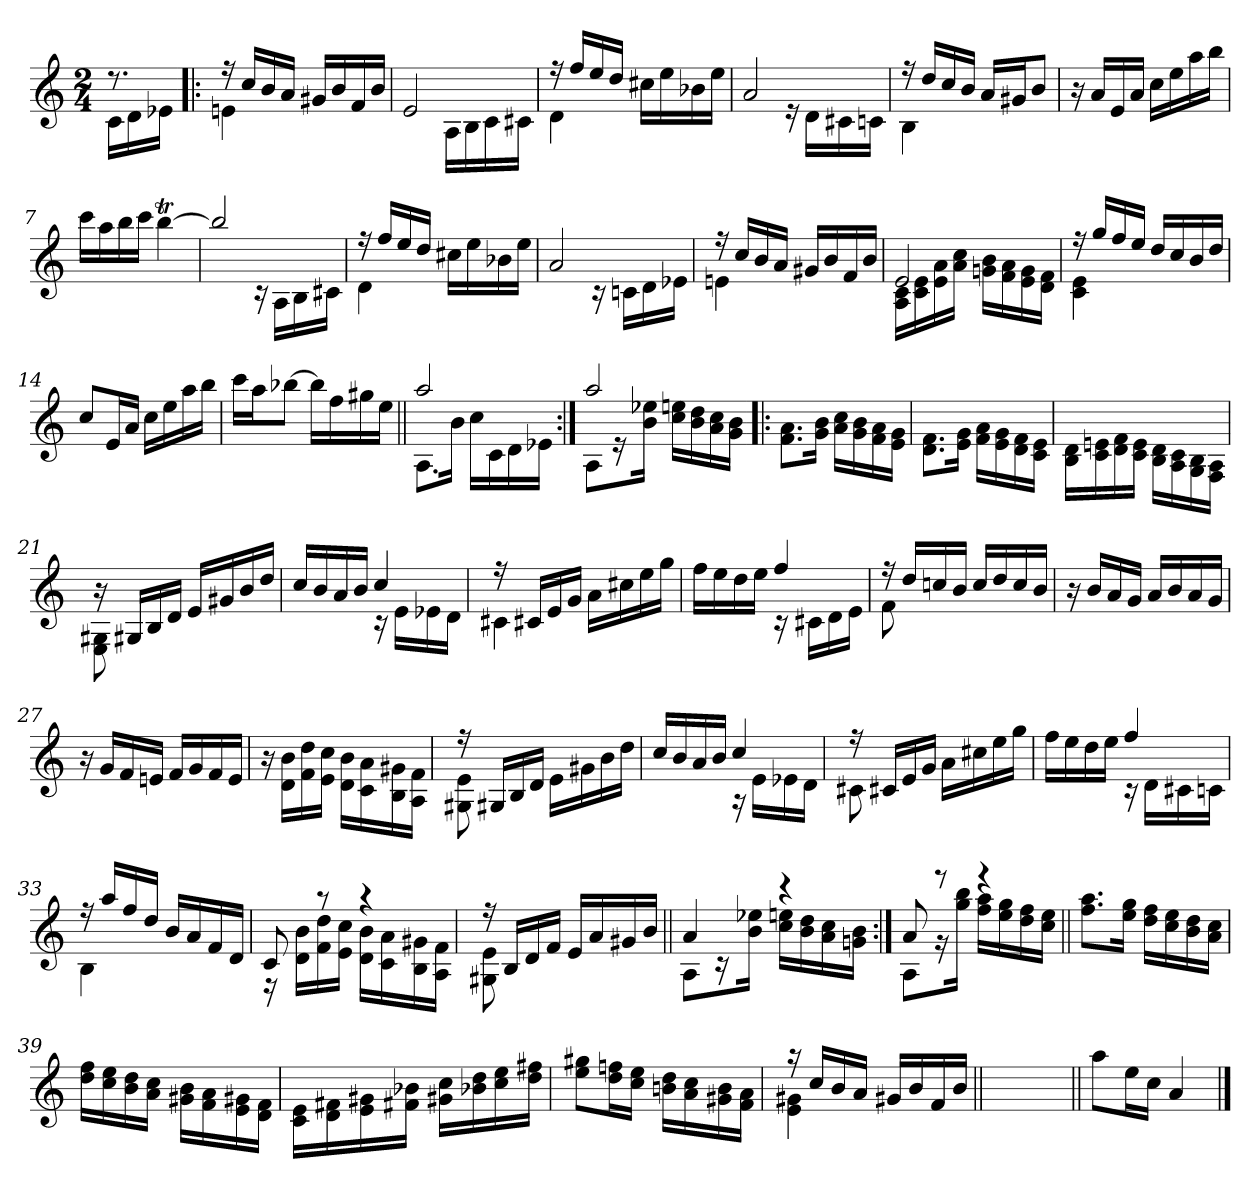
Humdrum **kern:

**kern
*part1
*staff1
*clefG2
*k[]
*a:
*M2/4
=
*^
8.r	16c!\LL
.	16d!\
.	16e-X!\JJ
=1!|:	=1!|:
16ree	4en!\
16cc/LL	.
16b/	.
16a/JJ	.
16g#X/LL	4ryy
16b/	.
16f/	.
16b/JJ	.
=2	=2
2e/	4ryy
.	16A!\LL
.	16B!\
.	16c!\
.	16c#X!\JJ
=3	=3
16ree	4d!\
16ff/LL	.
16ee/	.
16dd/JJ	.
16cc#X\LL	4ryy
16ee\	.
16b-X\	.
16ee\JJ	.
=4	=4
2a/	4ryy
.	16rd
.	16d!\LL
.	16c#X!\
.	16cn!\JJ
!!LO:LB:g=z	!!
=5	=5
16ree	4B!\
16dd/LL	.
16cc/	.
16b/JJ	.
16a/LL	4ryy
16g#X/J	.
8b/J	.
*v	*v
=6
16r
16a/LL
16e/
16a/JJ
16cc\LL
16ee\
16aa\
16bb\JJ
=7
16ccc\LL
16aa\
16bb\
16ccc\JJ
[4bbt\
=8
*^
2bbTTT/]	4ryy
.	16rB
.	16A!\LL
.	16B!\
.	16c#X!\JJ
!!LO:LB:g=z	!!
=9	=9
16ree	4d!\
16ff/LL	.
16ee/	.
16dd/JJ	.
16cc#X\LL	4ryy
16ee\	.
16b-X\	.
16ee\JJ	.
=10	=10
2a/	4ryy
.	16rc
.	16cn!\LL
.	16d!\
.	16e-X!\JJ
=11	=11
16ree	4en!\
16cc/LL	.
16b/	.
16a/JJ	.
16g#X/LL	4ryy
16b/	.
16f/	.
16b/JJ	.
=12	=12
2e/	16A!\ 16c!\LL
.	16c!\ 16e!\
.	16e!\ 16a!\
.	16a!\ 16cc!\JJ
.	16gn!\ 16b!\LL
.	16f!\ 16a!\
.	16e!\ 16g!\
.	16d!\ 16f!\JJ
!!LO:LB:g=z	!!
=13	=13
16ree	4c!\ 4e!\
16gg/LL	.
16ff/	.
16ee/JJ	.
16dd/LL	4ryy
16cc/	.
16b/	.
16dd/JJ	.
*v	*v
=14
8cc/L
16e/L
16a/JJ
16cc\LL
16ee\
16aa\
16bb\JJ
=15
16ccc\LL
16aa\J
[8bb-X\J
16bb-\LL]
16ff\
16gg#X\
16ee\JJ
=16||
*^
2aa/	8.A!\L
.	16b!\Jk
.	16cc!\LL
.	16c!\
.	16d!\
.	16e-X!\JJ
!!LO:LB:g=z	!!
=17:|!	=17:|!
2aa/	8A!\L
.	16r
.	16b!\ 16ee-X!\Jk
.	16cc!\ 16een!\LL
.	16b!\ 16dd!\
.	16a!\ 16cc!\
.	16g!\ 16b!\JJ
*v	*v
=18!|:
8.f!\ 8.a!\L
16g!\ 16b!\Jk
16a!\ 16cc!\LL
16g!\ 16b!\
16f!\ 16a!\
16e!\ 16g!\JJ
=19
8.d!\ 8.f!\L
16e!\ 16g!\Jk
16f!\ 16a!\LL
16e!\ 16g!\
16d!\ 16f!\
16c!\ 16e!\JJ
=20
16B!\ 16d!\LL
16c!\ 16en!\
16d!\ 16f!\
16c!\ 16e!\JJ
16B!\ 16d!\LL
16A!\ 16c!\
16G!\ 16B!\
16F!\ 16A!\JJ
!!LO:LB:g=z
=21
*^
16ra	8E!\ 8G#X!\
16G#X/LL	.
16B/	4.ryy
16d/JJ	.
16e/LL	.
16g#X/	.
16b/	.
16dd/JJ	.
=22	=22
16cc/LL	4ryy
16b/	.
16a/	.
16b/JJ	.
4cc/	16rc
.	16e!\LL
.	16e-X!\
.	16d!\JJ
=23	=23
16r	4c#X!\
16c#X/LL	.
16e/	.
16g/JJ	.
16a\LL	4ryy
16cc#X\	.
16ee\	.
16gg\JJ	.
=24	=24
16ff\LL	4ryy
16ee\	.
16dd\	.
16ee\JJ	.
4ff/	16rB
.	16c#X!\LL
.	16d!\
.	16e!\JJ
!!LO:LB:g=z	!!
=25	=25
16ree	8f!\
16dd/LL	.
16ccn/	8ryy
16b/JJ	.
16cc/LL	4ryy
16dd/	.
16cc/	.
16b/JJ	.
*v	*v
=26
16r
16b/LL
16a/
16g/JJ
16a/LL
16b/
16a/
16g/JJ
=27
16r
16g/LL
16f/
16en/JJ
16f/LL
16g/
16f/
16e/JJ
=28
16r
16d!\ 16b!\LL
16f!\ 16dd!\
16e!\ 16cc!\JJ
16d!\ 16b!\LL
16c!\ 16a!\
16B!\ 16g#X!\
16A!\ 16f!\JJ
!!LO:LB:g=z
=29
*^
16ree	8G#X!\ 8e!\
16G#X/LL	.
16B/	4.ryy
16d/JJ	.
16e\LL	.
16g#X\	.
16b\	.
16dd\JJ	.
=30	=30
16cc/LL	4ryy
16b/	.
16a/	.
16b/JJ	.
4cc/	16rG
.	16e!\LL
.	16e-X!\
.	16d!\JJ
=31	=31
16r	8c#X!\
16c#X/LL	.
16e/	8ryy
16g/JJ	.
16a\LL	4ryy
16cc#X\	.
16ee\	.
16gg\JJ	.
=32	=32
16ff\LL	4ryy
16ee\	.
16dd\	.
16ee\JJ	.
4ff/	16rB
.	16d!\LL
.	16c#X!\
.	16cn!\JJ
!!LO:PB:g=z	!!
=33	=33
16ree	4B!\
16aa/LL	.
16ff/	.
16dd/JJ	.
16b/LL	4ryy
16a/	.
16f/	.
16d/JJ	.
=34	=34
8c/	16rE
.	16d!\ 16b!\LL
8raa	16f!\ 16dd!\
.	16e!\ 16cc!\JJ
4rgg	16d!\ 16b!\LL
.	16c!\ 16a!\
.	16B!\ 16g#X!\
.	16A!\ 16f!\JJ
=35	=35
16ree	8G#X!\ 8e!\
16B/LL	.
16d/	4.ryy
16f/JJ	.
16e/LL	.
16a/	.
16g#X/	.
16b/JJ	.
=36||	=36||
4a/	8A!\L
.	16r
.	16b!\ 16ee-X!\Jk
4rccc	16cc!\ 16een!\LL
.	16b!\ 16dd!\
.	16a!\ 16cc!\
.	16gn!\ 16b!\JJ
!!LO:LB:g=z	!!
=37:|!	=37:|!
8a/	8A!\L
8reee	16r
.	16gg!\ 16bb!\Jk
4reee	16ff!\ 16aa!\LL
.	16ee!\ 16gg!\
.	16dd!\ 16ff!\
.	16cc!\ 16ee!\JJ
*v	*v
=38||
8.ff!\ 8.aa!\L
16ee!\ 16gg!\Jk
16dd!\ 16ff!\LL
16cc!\ 16ee!\
16b!\ 16dd!\
16a!\ 16cc!\JJ
=39
16dd!\ 16ff!\LL
16cc!\ 16ee!\
16b!\ 16dd!\
16a!\ 16cc!\JJ
16g#X!\ 16b!\LL
16f!\ 16a!\
16e!\ 16g#X!\
16d!\ 16f!\JJ
=40
16c!\ 16e!\LL
16d!\ 16f#X!\
16e!\ 16g#X!\
16f#X!\ 16b-X!\JJ
16g#X!\ 16cc!\LL
16b-X!\ 16dd!\
16cc!\ 16ee!\
16dd!\ 16ff#X!\JJ
!!LO:LB:g=z
=41
8ee!\ 8gg#X!\L
16dd!\ 16ffn!\L
16cc!\ 16ee!\JJ
16bn!\ 16dd!\LL
16a!\ 16cc!\
16g#X!\ 16b!\
16f!\ 16a!\JJ
=42
*^
16rgg	4e\ 4g#X\
16cc/LL	.
16b/	.
16a/JJ	.
16g#X/LL	4ryy
16b/	.
16f/	.
16b/JJ	.
*v	*v
=42X421||
2ryy
=43||
8aa\L
16ee\L
16cc\JJ
4a/
==
*-
